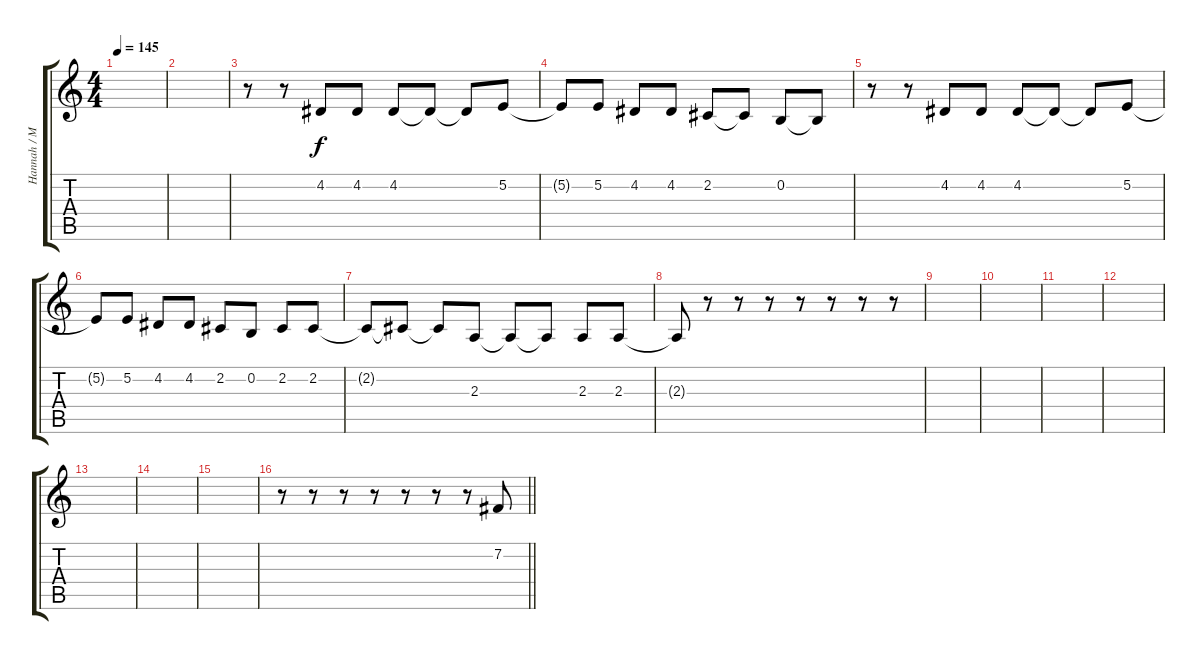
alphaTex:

\track ("Hannah / Miley" "Hannah / M") {instrument tenorsax}
\staff {score tabs}
\tuning (E4 B3 G3 D3 A2 E2) {hide}
\ts (4 4)
\tempo 145
\clef g2
\ks c
|
|
r.8 r.8 4.2.8 4.2.8 4.2.8 4.2{t}.8 4.2{t}.8 5.2.8 |
5.2{t}.8 5.2.8 4.2.8 4.2.8 2.2.8 2.2{t}.8 0.2.8 0.2{t}.8 |
r.8 r.8 4.2.8 4.2.8 4.2.8 4.2{t}.8 4.2{t}.8 5.2.8 |
5.2{t}.8 5.2.8 4.2.8 4.2.8 2.2.8 0.2.8 2.2.8 2.2.8 |
2.2{t}.8 2.2{t}.8 2.2{t}.8 2.3.8 2.3{t}.8 2.3{t}.8 2.3.8 2.3.8 |
2.3{t}.8 r.8 r.8 r.8 r.8 r.8 r.8 r.8 |
|
|
|
|
|
|
|
\barLineRight lightlight
r.8 r.8 r.8 r.8 r.8 r.8 r.8 7.2.8
